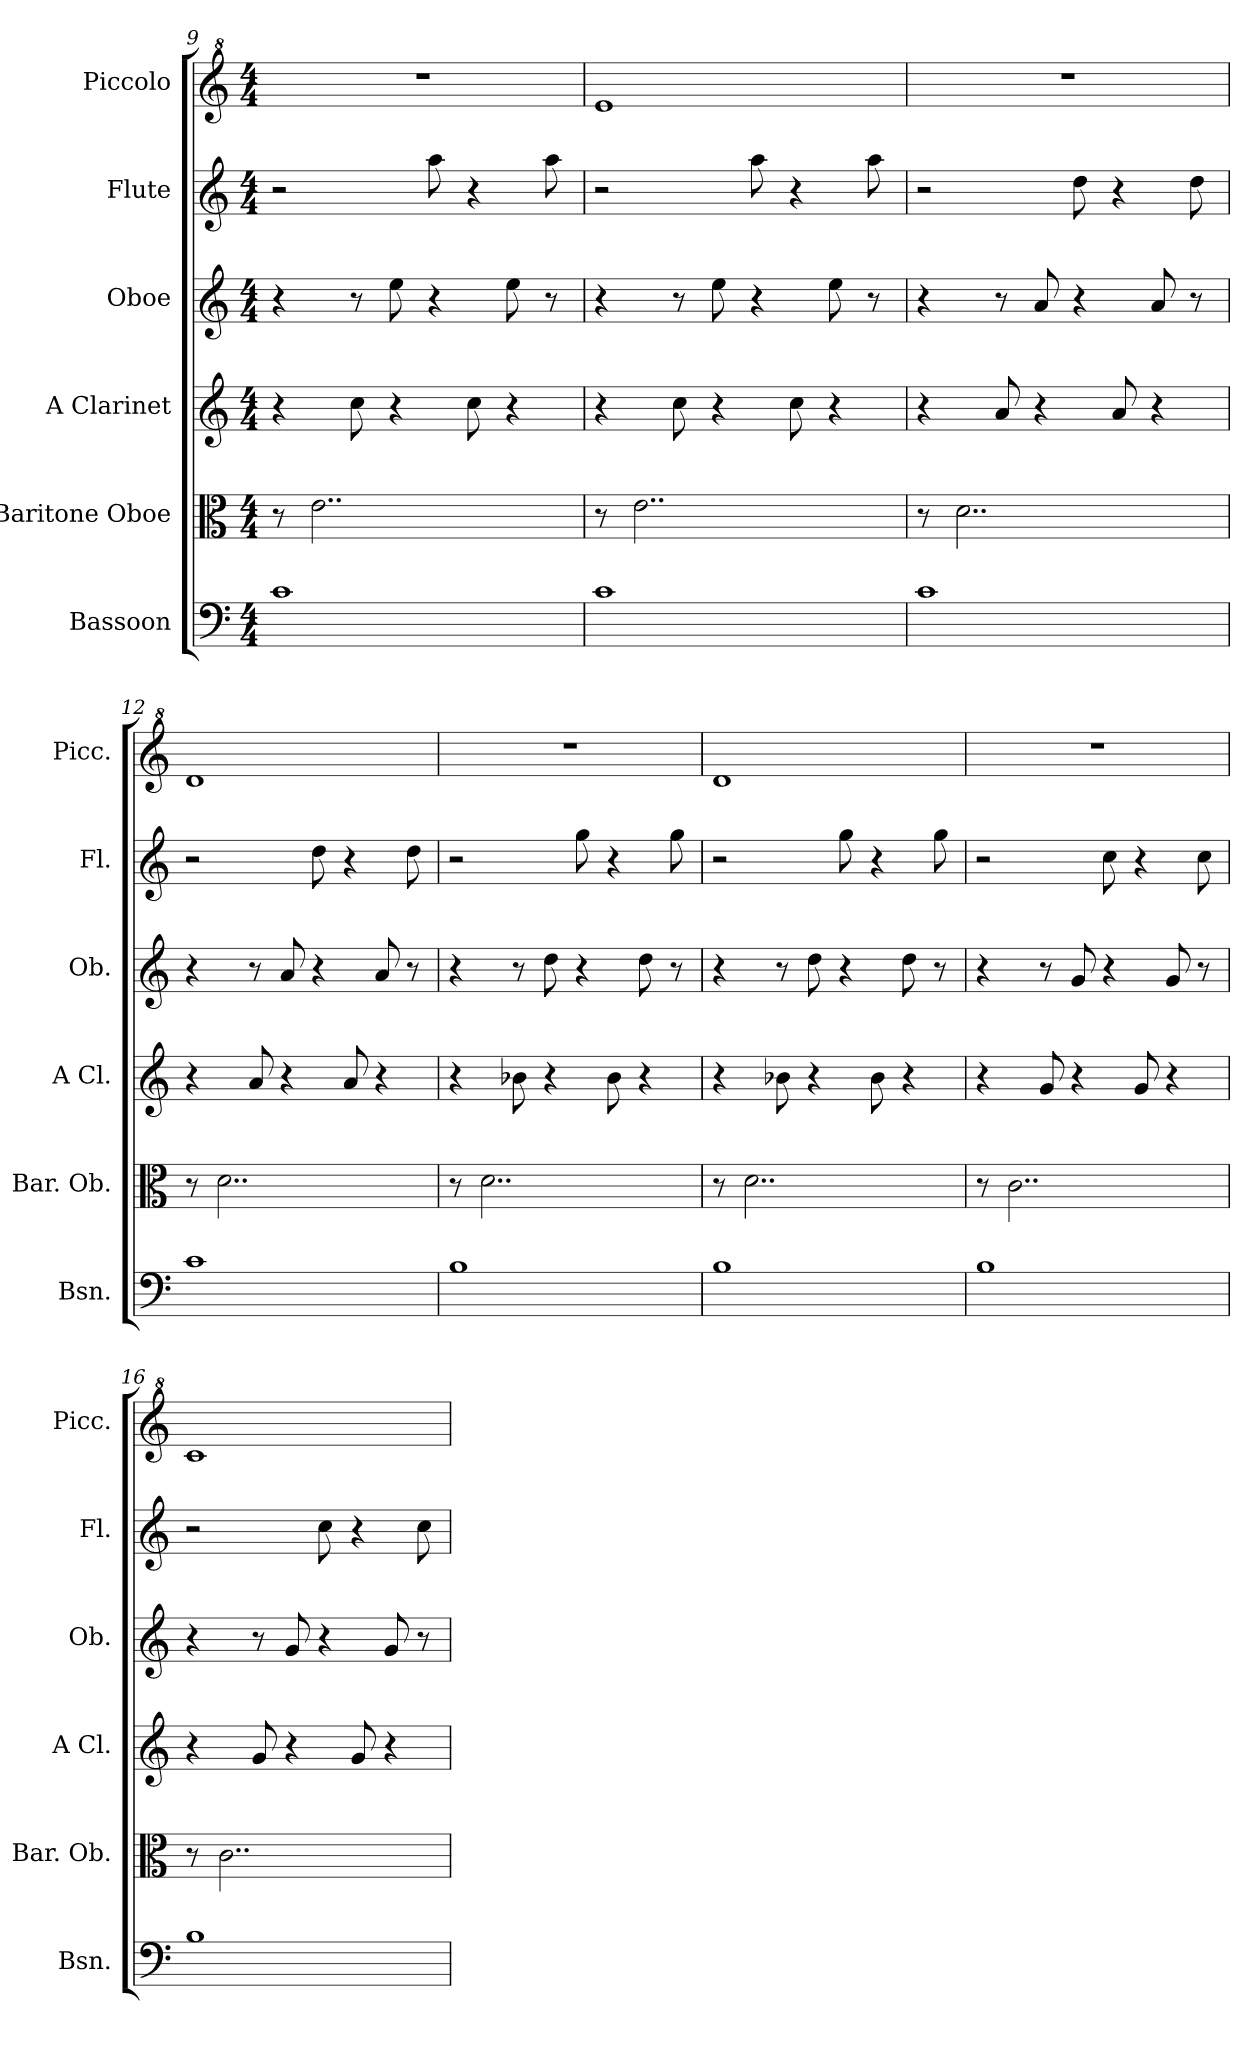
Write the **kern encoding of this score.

**kern	**kern	**kern	**kern	**kern	**kern
*part6	*part5	*part4	*part3	*part2	*part1
*staff6	*staff5	*staff4	*staff3	*staff2	*staff1
*I"Bassoon	*I"Baritone Oboe	*I"A Clarinet	*I"Oboe	*I"Flute	*I"Piccolo
*I'Bsn.	*I'Bar. Ob.	*I'A Cl.	*I'Ob.	*I'Fl.	*I'Picc.
*clefF4	*clefC3	*clefG2	*clefG2	*clefG2	*clefG^2
*	*	*ITrd2c3	*	*	*ITrd-7c-12
*k[]	*k[]	*k[f#c#g#]	*k[]	*k[]	*k[]
*M4/4	*M4/4	*M4/4	*M4/4	*M4/4	*M4/4
=9	=9	=9	=9	=9	=9
1c	8r	4r	4r	2r	1r
.	2..e\	.	.	.	.
.	.	8a\	8r	.	.
.	.	4r	8ee\	.	.
.	.	.	4r	8aa\	.
.	.	8a\	.	4r	.
.	.	4r	8ee\	.	.
.	.	.	8r	8aa\	.
!!LO:LB:g=z
=10	=10	=10	=10	=10	=10
1c	8r	4r	4r	2r	1eee
.	2..e\	.	.	.	.
.	.	8a\	8r	.	.
.	.	4r	8ee\	.	.
.	.	.	4r	8aa\	.
.	.	8a\	.	4r	.
.	.	4r	8ee\	.	.
.	.	.	8r	8aa\	.
=11	=11	=11	=11	=11	=11
1c	8r	4r	4r	2r	1r
.	2..d\	.	.	.	.
.	.	8f#/	8r	.	.
.	.	4r	8a/	.	.
.	.	.	4r	8dd\	.
.	.	8f#/	.	4r	.
.	.	4r	8a/	.	.
.	.	.	8r	8dd\	.
=12	=12	=12	=12	=12	=12
1c	8r	4r	4r	2r	1ddd
.	2..d\	.	.	.	.
.	.	8f#/	8r	.	.
.	.	4r	8a/	.	.
.	.	.	4r	8dd\	.
.	.	8f#/	.	4r	.
.	.	4r	8a/	.	.
.	.	.	8r	8dd\	.
=13	=13	=13	=13	=13	=13
1B	8r	4r	4r	2r	1r
.	2..d\	.	.	.	.
.	.	8gn\	8r	.	.
.	.	4r	8dd\	.	.
.	.	.	4r	8gg\	.
.	.	8g\	.	4r	.
.	.	4r	8dd\	.	.
.	.	.	8r	8gg\	.
!!LO:PB:g=z
=14	=14	=14	=14	=14	=14
1B	8r	4r	4r	2r	1ddd
.	2..d\	.	.	.	.
.	.	8gn\	8r	.	.
.	.	4r	8dd\	.	.
.	.	.	4r	8gg\	.
.	.	8g\	.	4r	.
.	.	4r	8dd\	.	.
.	.	.	8r	8gg\	.
=15	=15	=15	=15	=15	=15
1B	8r	4r	4r	2r	1r
.	2..c\	.	.	.	.
.	.	8e/	8r	.	.
.	.	4r	8g/	.	.
.	.	.	4r	8cc\	.
.	.	8e/	.	4r	.
.	.	4r	8g/	.	.
.	.	.	8r	8cc\	.
=16	=16	=16	=16	=16	=16
1B	8r	4r	4r	2r	1ccc
.	2..c\	.	.	.	.
.	.	8e/	8r	.	.
.	.	4r	8g/	.	.
.	.	.	4r	8cc\	.
.	.	8e/	.	4r	.
.	.	4r	8g/	.	.
.	.	.	8r	8cc\	.
=	=	=	=	=	=
*-	*-	*-	*-	*-	*-
